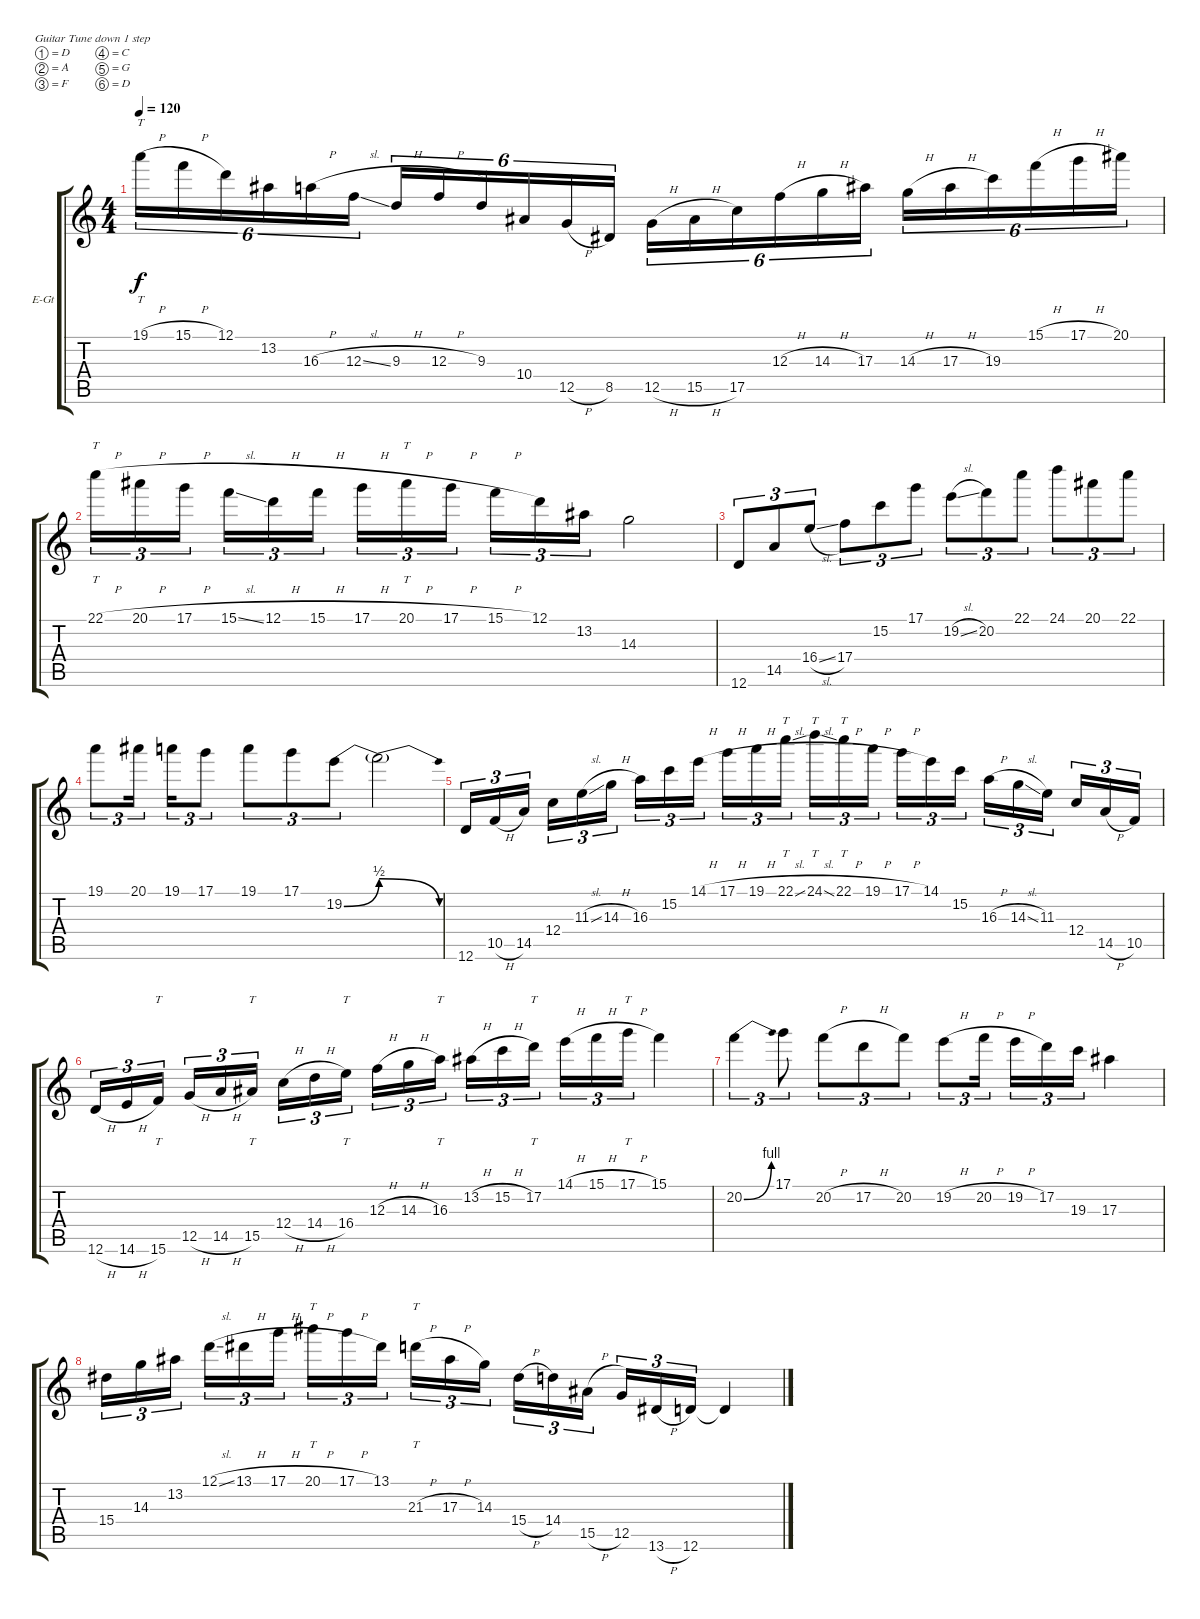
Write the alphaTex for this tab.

\bracketExtendMode groupsimilarinstruments
\firstSystemTrackNameOrientation horizontal
\otherSystemsTrackNameOrientation horizontal
\track ("Solo 2" "E-Gt") {instrument distortionguitar}
\staff {score tabs}
\tuning (D4 A3 F3 C3 G2 D2)
\ts (4 4)
\tempo 120
\clef g2
\ks c
19.1{h}.16{tt tu (6 4) dy f} 15.1{h}.16{tu (6 4)} 12.1.16{tu (6 4)} 13.2.16{tu (6 4)} 16.3{h}.16{tu (6 4)} 12.3{sl}.16{tu (6 4)} 9.3{h}.16{tu (6 4)} 12.3{h}.16{tu (6 4)} 9.3.16{tu (6 4)} 10.4.16{tu (6 4)} 12.5{h}.16{tu (6 4)} 8.5.16{tu (6 4)} 12.5{h}.16{tu (6 4)} 15.5{h}.16{tu (6 4)} 17.5.16{tu (6 4)} 12.3{h}.16{tu (6 4)} 14.3{h}.16{tu (6 4)} 17.3.16{tu (6 4)} 14.3{h}.16{tu (6 4)} 17.3{h}.16{tu (6 4)} 19.3.16{tu (6 4)} 15.1{h}.16{tu (6 4)} 17.1{h}.16{tu (6 4)} 20.1.16{tu (6 4)} |
22.1{h}.16{tt tu (3 2)} 20.1{h}.16{tu (3 2)} 17.1{h}.16{tu (3 2)} 15.1{sl}.16{tu (3 2)} 12.1{h}.16{tu (3 2)} 15.1{h}.16{tu (3 2)} 17.1{h}.16{tu (3 2)} 20.1{h}.16{tt tu (3 2)} 17.1{h}.16{tu (3 2)} 15.1{h}.16{tu (3 2)} 12.1.16{tu (3 2)} 13.2.16{tu (3 2)} 14.3.2 |
12.6.8{tu (3 2)} 14.5.8{tu (3 2)} 16.4{sl}.8{tu (3 2)} 17.4.8{tu (3 2)} 15.2.8{tu (3 2)} 17.1.8{tu (3 2)} 19.2{sl}.8{tu (3 2)} 20.2.8{tu (3 2)} 22.1.8{tu (3 2)} 24.1.8{tu (3 2)} 20.1.8{tu (3 2)} 22.1.8{tu (3 2)} |
19.1.8{tu (3 2)} 20.1.16{tu (3 2)} 19.1.16{tu (3 2)} 17.1.8{tu (3 2)} 19.1.8{tu (3 2)} 17.1.8{tu (3 2)} 19.2{be (bend 0 0 60 2)}.8{tu (3 2)} 19.2{be (release 0 2 60 0) t}.2 |
12.6.16{tu (3 2)} 10.5{h}.16{tu (3 2)} 14.5.16{tu (3 2)} 12.4.16{tu (3 2)} 11.3{sl}.16{tu (3 2)} 14.3{h}.16{tu (3 2)} 16.3.16{tu (3 2)} 15.2.16{tu (3 2)} 14.1{h}.16{tu (3 2)} 17.1{h}.16{tu (3 2)} 19.1{h}.16{tu (3 2)} 22.1{sl}.16{tt tu (3 2)} 24.1{sl}.16{tt tu (3 2)} 22.1{h}.16{tt tu (3 2)} 19.1{h}.16{tu (3 2)} 17.1{h}.16{tu (3 2)} 14.1.16{tu (3 2)} 15.2.16{tu (3 2)} 16.3{h}.16{tu (3 2)} 14.3{sl}.16{tu (3 2)} 11.3.16{tu (3 2)} 12.4.16{tu (3 2)} 14.5{h}.16{tu (3 2)} 10.5.16{tu (3 2)} |
12.6{h}.16{tu (3 2)} 14.6{h}.16{tu (3 2)} 15.6.16{tt tu (3 2)} 12.5{h}.16{tu (3 2)} 14.5{h}.16{tu (3 2)} 15.5.16{tt tu (3 2)} 12.4{h}.16{tu (3 2)} 14.4{h}.16{tu (3 2)} 16.4.16{tt tu (3 2)} 12.3{h}.16{tu (3 2)} 14.3{h}.16{tu (3 2)} 16.3.16{tt tu (3 2)} 13.2{h}.16{tu (3 2)} 15.2{h}.16{tu (3 2)} 17.2.16{tt tu (3 2)} 14.1{h}.16{tu (3 2)} 15.1{h}.16{tu (3 2)} 17.1{h}.16{tt tu (3 2)} 15.1.4 |
20.2{be (bend 0 0 60 4)}.4{tu (3 2)} 17.1.8{tu (3 2)} 20.2{h}.8{tu (3 2)} 17.2{h}.8{tu (3 2)} 20.2.8{tu (3 2)} 19.2{h}.8{tu (3 2)} 20.2{h}.16{tu (3 2)} 19.2{h}.16{tu (3 2)} 17.2.16{tu (3 2)} 19.3.16{tu (3 2)} 17.3.4 |
15.4.16{tu (3 2)} 14.3.16{tu (3 2)} 13.2.16{tu (3 2)} 12.1{sl}.16{tu (3 2)} 13.1{h}.16{tu (3 2)} 17.1{h}.16{tu (3 2)} 20.1{h}.16{tt tu (3 2)} 17.1{h}.16{tu (3 2)} 13.1.16{tu (3 2)} 21.3{h}.16{tt tu (3 2)} 17.3{h}.16{tu (3 2)} 14.3.16{tu (3 2)} 15.4{h}.16{tu (3 2)} 14.4.16{tu (3 2)} 15.5{h}.16{tu (3 2)} 12.5.16{tu (3 2)} 13.6{h}.16{tu (3 2)} 12.6.16{tu (3 2)} 12.6{t}.4
